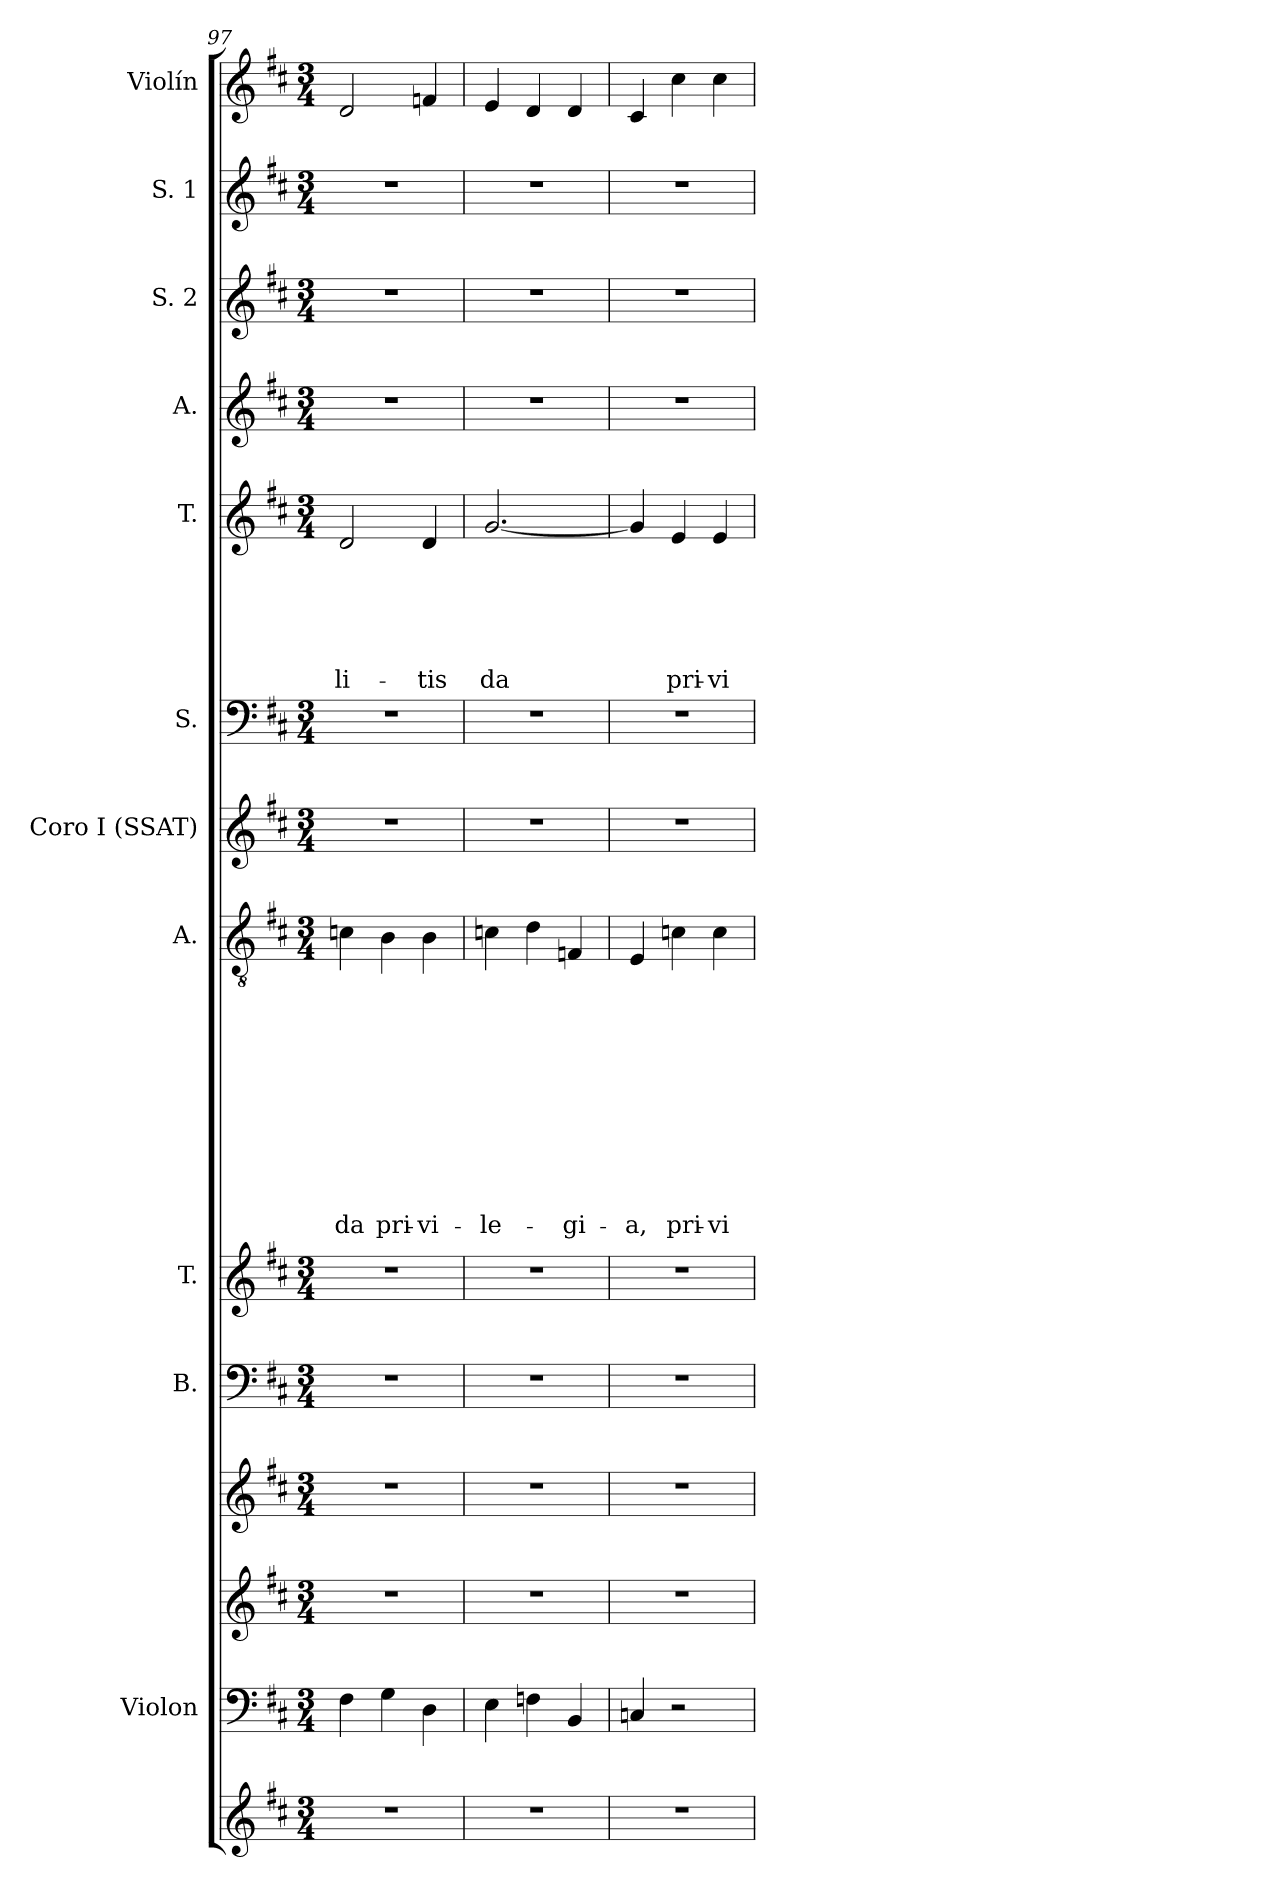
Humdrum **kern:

**kern	**kern	**kern	**kern	**kern	**kern	**kern	**text	**text	**text	**text	**text	**text	**text	**text	**text	**text	**text	**kern	**kern	**kern	**text	**text	**text	**text	**text	**text	**kern	**kern	**kern	**kern
*part14	*part13	*part12	*part11	*part10	*part9	*part8	*part8	*part8	*part8	*part8	*part8	*part8	*part8	*part8	*part8	*part8	*part8	*part7	*part6	*part5	*part5	*part5	*part5	*part5	*part5	*part5	*part4	*part3	*part2	*part1
*staff14	*staff13	*staff12	*staff11	*staff10	*staff9	*staff8	*staff8	*staff8	*staff8	*staff8	*staff8	*staff8	*staff8	*staff8	*staff8	*staff8	*staff8	*staff7	*staff6	*staff5	*staff5	*staff5	*staff5	*staff5	*staff5	*staff5	*staff4	*staff3	*staff2	*staff1
*	*I"Violon	*	*	*I"B.	*I"T.	*I"A.	*	*	*	*	*	*	*	*	*	*	*	*I"Coro I (SSAT)	*I"S.	*I"T.	*	*	*	*	*	*	*I"A.	*I"S. 2	*I"S. 1	*I"Violín
*	*I'Violon	*	*	*	*	*	*	*	*	*	*	*	*	*	*	*	*	*	*	*	*	*	*	*	*	*	*	*I'S. 2	*I'S. 1	*I'Violín
*clefG2	*clefF4	*clefG2	*clefG2	*clefF4	*clefG2	*clefGv2	*	*	*	*	*	*	*	*	*	*	*	*clefG2	*clefF4	*clefG2	*	*	*	*	*	*	*clefG2	*clefG2	*clefG2	*clefG2
*k[f#c#]	*k[f#c#]	*k[f#c#]	*k[f#c#]	*k[f#c#]	*k[f#c#]	*k[f#c#]	*	*	*	*	*	*	*	*	*	*	*	*k[f#c#]	*k[f#c#]	*k[f#c#]	*	*	*	*	*	*	*k[f#c#]	*k[f#c#]	*k[f#c#]	*k[f#c#]
*D:	*D:	*D:	*D:	*D:	*D:	*D:	*	*	*	*	*	*	*	*	*	*	*	*D:	*D:	*D:	*	*	*	*	*	*	*D:	*D:	*D:	*D:
*M3/4	*M3/4	*M3/4	*M3/4	*M3/4	*M3/4	*M3/4	*	*	*	*	*	*	*	*	*	*	*	*M3/4	*M3/4	*M3/4	*	*	*	*	*	*	*M3/4	*M3/4	*M3/4	*M3/4
=97	=97	=97	=97	=97	=97	=97	=97	=97	=97	=97	=97	=97	=97	=97	=97	=97	=97	=97	=97	=97	=97	=97	=97	=97	=97	=97	=97	=97	=97	=97
!	!	!	!	!	!	!	!	!	!	!	!	!	!	!	!	!	!LO:LY:b	!	!	!	!	!	!	!	!	!LO:LY:b:rj	!	!	!	!
2.r	4F#\	2.r	2.r	2.r	2.r	4cn\	.	.	.	.	.	.	.	.	.	.	da	2.r	2.r	2d/	.	.	.	.	.	-li-	2.r	2.r	2.r	2d/
!	!	!	!	!	!	!	!	!	!	!	!	!	!	!	!	!	!LO:LY:b	!	!	!	!	!	!	!	!	!	!	!	!	!
.	4G\	.	.	.	.	4B\	.	.	.	.	.	.	.	.	.	.	pri-	.	.	.	.	.	.	.	.	.	.	.	.	.
!	!	!	!	!	!	!	!	!	!	!	!	!	!	!	!	!	!LO:LY:b	!	!	!	!	!	!	!	!	!LO:LY:b:rj	!	!	!	!
.	4D\	.	.	.	.	4B\	.	.	.	.	.	.	.	.	.	.	-vi-	.	.	4d/	.	.	.	.	.	-tis	.	.	.	4fn/
=98	=98	=98	=98	=98	=98	=98	=98	=98	=98	=98	=98	=98	=98	=98	=98	=98	=98	=98	=98	=98	=98	=98	=98	=98	=98	=98	=98	=98	=98	=98
!	!	!	!	!	!	!	!	!	!	!	!	!	!	!	!	!	!LO:LY:b	!	!	!	!	!	!	!	!	!LO:LY:b:rj	!	!	!	!
2.r	4E\	2.r	2.r	2.r	2.r	4cn\	.	.	.	.	.	.	.	.	.	.	-le-	2.r	2.r	[>2.g/	.	.	.	.	.	da	2.r	2.r	2.r	4e/
.	4Fn\	.	.	.	.	4d\	.	.	.	.	.	.	.	.	.	.	.	.	.	.	.	.	.	.	.	.	.	.	.	4d/
!	!	!	!	!	!	!	!	!	!	!	!	!	!	!	!	!	!LO:LY:b	!	!	!	!	!	!	!	!	!	!	!	!	!
.	4BB/	.	.	.	.	4Fn/	.	.	.	.	.	.	.	.	.	.	-gi-	.	.	.	.	.	.	.	.	.	.	.	.	4d/
=99	=99	=99	=99	=99	=99	=99	=99	=99	=99	=99	=99	=99	=99	=99	=99	=99	=99	=99	=99	=99	=99	=99	=99	=99	=99	=99	=99	=99	=99	=99
!	!	!	!	!	!	!	!	!	!	!	!	!	!	!	!	!	!LO:LY:b	!	!	!	!	!	!	!	!	!	!	!	!	!
2.r	4Cn/	2.r	2.r	2.r	2.r	4E/	.	.	.	.	.	.	.	.	.	.	-a,	2.r	2.r	4g/]	.	.	.	.	.	.	2.r	2.r	2.r	4c#/
!	!	!	!	!	!	!	!	!	!	!	!	!	!	!	!	!	!LO:LY:b	!	!	!	!	!	!	!	!	!LO:LY:b:rj	!	!	!	!
.	2r	.	.	.	.	4cn\	.	.	.	.	.	.	.	.	.	.	pri-	.	.	4e/	.	.	.	.	.	pri-	.	.	.	4cc#\
!	!	!	!	!	!	!	!	!	!	!	!	!	!	!	!	!	!LO:LY:b	!	!	!	!	!	!	!	!	!LO:LY:b:rj	!	!	!	!
.	.	.	.	.	.	4c\	.	.	.	.	.	.	.	.	.	.	-vi-	.	.	4e/	.	.	.	.	.	-vi-	.	.	.	4cc#\
=	=	=	=	=	=	=	=	=	=	=	=	=	=	=	=	=	=	=	=	=	=	=	=	=	=	=	=	=	=	=
*-	*-	*-	*-	*-	*-	*-	*-	*-	*-	*-	*-	*-	*-	*-	*-	*-	*-	*-	*-	*-	*-	*-	*-	*-	*-	*-	*-	*-	*-	*-
